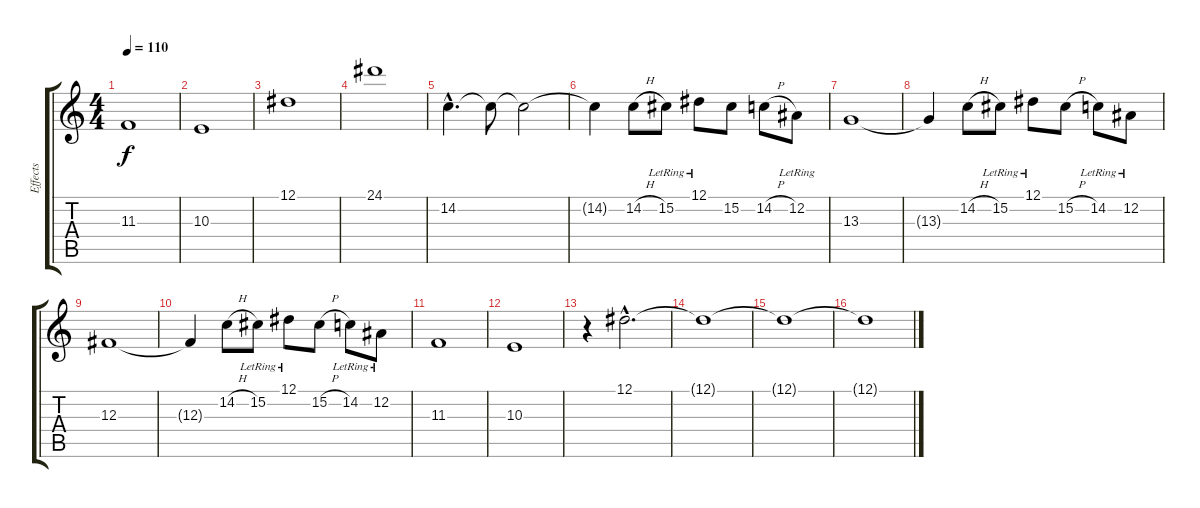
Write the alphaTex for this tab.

\track ("Effects" "Effects") {instrument fx6goblins}
\staff {score tabs}
\tuning (Eb4 Bb3 Gb3 Db3 Ab2 Eb2) {hide}
\ts (4 4)
\tempo 110
\clef g2
\ks c
11.3.1{dy f instrument fx1rain} |
10.3.1 |
12.1.1{instrument fx1rain} |
24.1.1 |
14.2{hac}.4{d instrument fx1rain} 14.2{t}.8 14.2{t}.2 |
14.2{t}.4 14.2{h}.8 15.2{lr}.8 12.1{lr}.8 15.2.8 14.2{h}.8 12.2{lr}.8 |
13.3.1{instrument fx1rain} |
13.3{t}.4 14.2{h}.8 15.2{lr}.8 12.1{lr}.8 15.2{h}.8 14.2{lr}.8 12.2{lr}.8 |
12.3.1{instrument fx1rain} |
12.3{t}.4 14.2{h}.8 15.2{lr}.8 12.1{lr}.8 15.2{h}.8 14.2{lr}.8 12.2{lr}.8 |
11.3.1{instrument fx1rain} |
10.3.1 |
r.4 12.1{hac}.2{d volume 16 instrument fx6goblins} |
12.1{t}.1 |
12.1{t}.1 |
12.1{t}.1
